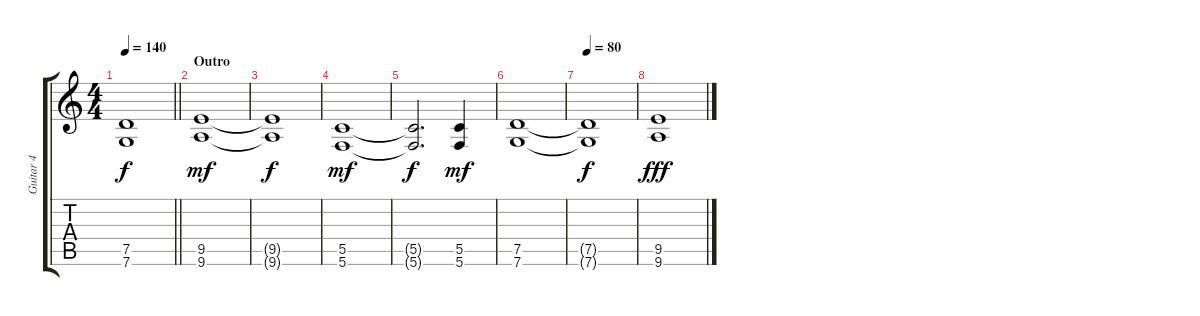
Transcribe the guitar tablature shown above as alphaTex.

\track ("Guitar 4" "Guitar 4") {instrument distortionguitar}
\staff {score tabs}
\tuning (D4 A3 F3 C3 G2 C2) {hide}
\ts (4 4)
\tempo 140
\clef g2
\barLineRight lightlight
\ks c
(7.5{t} 7.6{t}).1{dy f} |
\section ("" "Outro")
(9.5 9.6).1{dy mf instrument distortionguitar} |
(9.5{t} 9.6{t}).1{dy f} |
(5.5 5.6).1{dy mf} |
(5.5{t} 5.6{t}).2{d dy f} (5.5 5.6).4{dy mf} |
(7.5 7.6).1 |
\tempo 80
(7.5{t} 7.6{t}).1{dy f} |
(9.5 9.6).1{dy fff volume 2}
